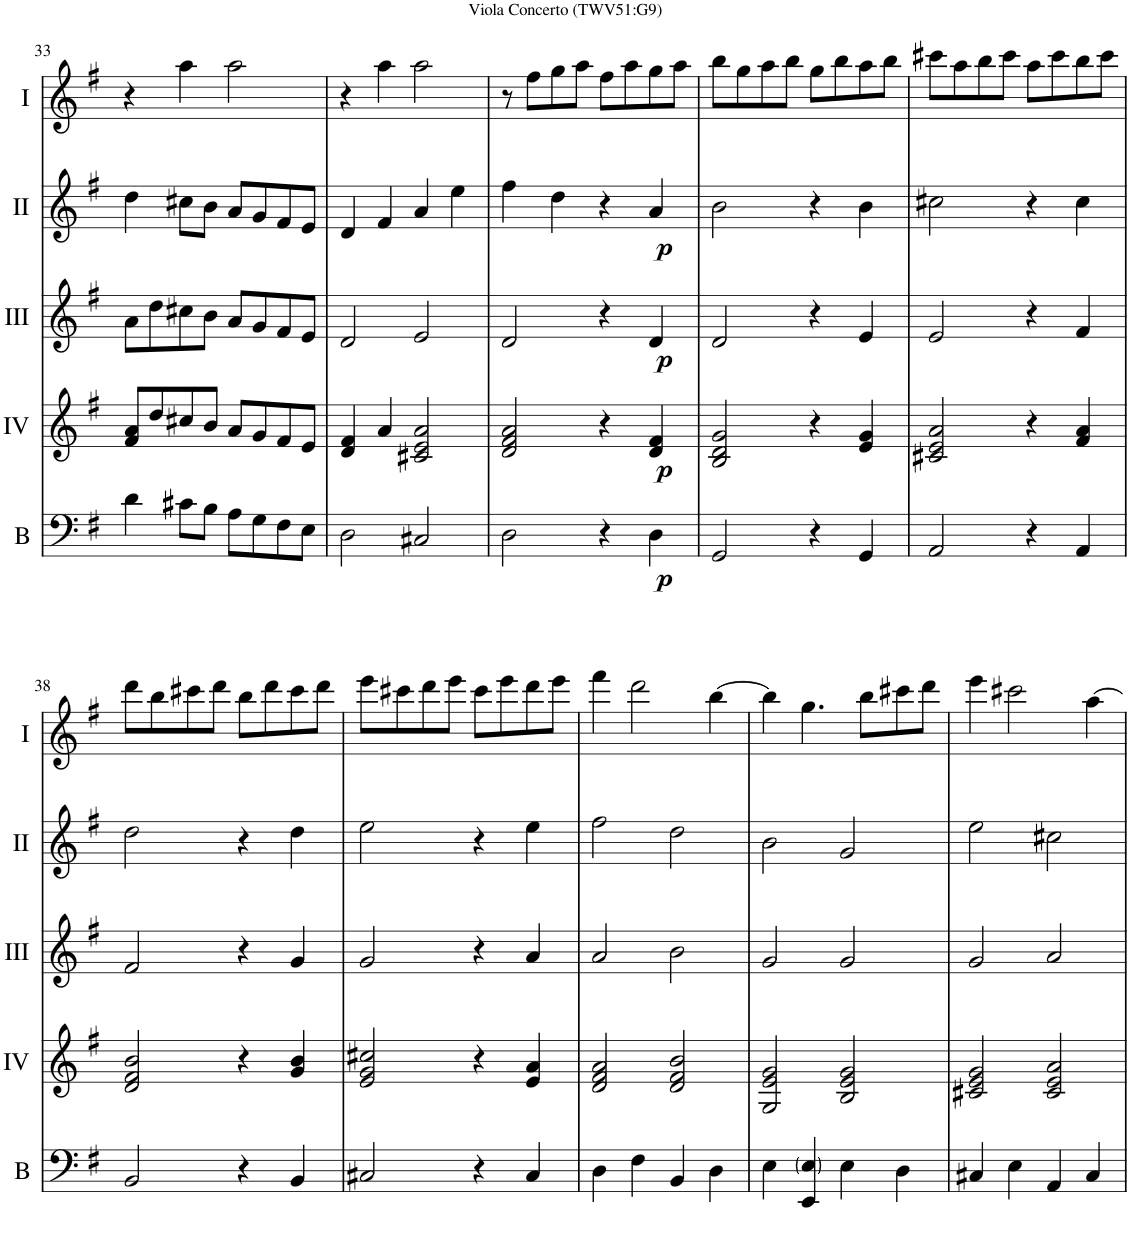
**kern	**dynam	**kern	**dynam	**kern	**dynam	**kern	**dynam	**kern
*part5	*part5	*part4	*part4	*part3	*part3	*part2	*part2	*part1
*staff5	*staff5	*staff4	*staff4	*staff3	*staff3	*staff2	*staff2	*staff1
*I"Bass	*	*I"Acc. 4	*	*I"Acc. 3	*	*I"Acc. 2	*	*I"Acc. 1
*I'B	*	*	*	*	*	*	*	*
!!LO:PB:g=z
*clefF4	*	*clefG2	*	*clefG2	*	*clefG2	*	*clefG2
*Trd7c12	*	*	*	*	*	*	*	*Trd7c12
*k[f#]	*	*k[f#]	*	*k[f#]	*	*k[f#]	*	*k[f#]
*M2/2	*	*M2/2	*	*M2/2	*	*M2/2	*	*M2/2
*met(c|)	*	*met(c|)	*	*met(c|)	*	*met(c|)	*	*met(c|)
=33	=33	=33	=33	=33	=33	=33	=33	=33
4d\	.	8f#/ 8a/L	.	8a\L	.	4dd\	.	4r
.	.	8dd/	.	8dd\	.	.	.	.
8c#X\L	.	8cc#X/	.	8cc#X\	.	8cc#X\L	.	4aa\
8B\J	.	8b/J	.	8b\J	.	8b\J	.	.
8A\L	.	8a/L	.	8a/L	.	8a/L	.	2aa\
8G\	.	8g/	.	8g/	.	8g/	.	.
8F#\	.	8f#/	.	8f#/	.	8f#/	.	.
8E\J	.	8e/J	.	8e/J	.	8e/J	.	.
=34	=34	=34	=34	=34	=34	=34	=34	=34
2D\	.	4d/ 4f#/	.	2d/	.	4d/	.	4r
.	.	4a/	.	.	.	4f#/	.	4aa\
2C#X/	.	2c#X/ 2e/ 2a/	.	2e/	.	4a/	.	2aa\
.	.	.	.	.	.	4ee\	.	.
=35	=35	=35	=35	=35	=35	=35	=35	=35
2D\	.	2d/ 2f#/ 2a/	.	2d/	.	4ff#\	.	8r
.	.	.	.	.	.	.	.	8ff#\L
.	.	.	.	.	.	4dd\	.	8gg\
.	.	.	.	.	.	.	.	8aa\J
4r	.	4r	.	4r	.	4r	.	8ff#\L
.	.	.	.	.	.	.	.	8aa\
!	!LO:DY:b	!	!LO:DY:b	!	!LO:DY:b	!	!LO:DY:b	!
4D\	p	4d/ 4f#/	p	4d/	p	4a/	p	8gg\
.	.	.	.	.	.	.	.	8aa\J
=36	=36	=36	=36	=36	=36	=36	=36	=36
2GG/	.	2B/ 2d/ 2g/	.	2d/	.	2b\	.	8bb\L
.	.	.	.	.	.	.	.	8gg\
.	.	.	.	.	.	.	.	8aa\
.	.	.	.	.	.	.	.	8bb\J
4r	.	4r	.	4r	.	4r	.	8gg\L
.	.	.	.	.	.	.	.	8bb\
4GG/	.	4e/ 4g/	.	4e/	.	4b\	.	8aa\
.	.	.	.	.	.	.	.	8bb\J
=37	=37	=37	=37	=37	=37	=37	=37	=37
2AA/	.	2c#X/ 2e/ 2a/	.	2e/	.	2cc#X\	.	8ccc#X\L
.	.	.	.	.	.	.	.	8aa\
.	.	.	.	.	.	.	.	8bb\
.	.	.	.	.	.	.	.	8ccc#\J
4r	.	4r	.	4r	.	4r	.	8aa\L
.	.	.	.	.	.	.	.	8ccc#\
4AA/	.	4f#/ 4a/	.	4f#/	.	4cc#\	.	8bb\
.	.	.	.	.	.	.	.	8ccc#\J
!!LO:LB:g=z
=38	=38	=38	=38	=38	=38	=38	=38	=38
2BB/	.	2d/ 2f#/ 2b/	.	2f#/	.	2dd\	.	8ddd\L
.	.	.	.	.	.	.	.	8bb\
.	.	.	.	.	.	.	.	8ccc#X\
.	.	.	.	.	.	.	.	8ddd\J
4r	.	4r	.	4r	.	4r	.	8bb\L
.	.	.	.	.	.	.	.	8ddd\
4BB/	.	4g/ 4b/	.	4g/	.	4dd\	.	8ccc#\
.	.	.	.	.	.	.	.	8ddd\J
=39	=39	=39	=39	=39	=39	=39	=39	=39
2C#X/	.	2e/ 2g/ 2cc#X/	.	2g/	.	2ee\	.	8eee\L
.	.	.	.	.	.	.	.	8ccc#X\
.	.	.	.	.	.	.	.	8ddd\
.	.	.	.	.	.	.	.	8eee\J
4r	.	4r	.	4r	.	4r	.	8ccc#\L
.	.	.	.	.	.	.	.	8eee\
4C#/	.	4e/ 4a/	.	4a/	.	4ee\	.	8ddd\
.	.	.	.	.	.	.	.	8eee\J
=40	=40	=40	=40	=40	=40	=40	=40	=40
4D\	.	2d/ 2f#/ 2a/	.	2a/	.	2ff#\	.	4fff#\
4F#\	.	.	.	.	.	.	.	2ddd\
4BB/	.	2d/ 2f#/ 2b/	.	2b\	.	2dd\	.	.
4D\	.	.	.	.	.	.	.	[4bb\
=41	=41	=41	=41	=41	=41	=41	=41	=41
4E\	.	2G/ 2e/ 2g/	.	2g/	.	2b\	.	4bb\]
4EE/ 4E/	.	.	.	.	.	.	.	4.gg\
4E\	.	2B/ 2e/ 2g/	.	2g/	.	2g/	.	.
.	.	.	.	.	.	.	.	8bb\L
4D\	.	.	.	.	.	.	.	8ccc#X\
.	.	.	.	.	.	.	.	8ddd\J
=42	=42	=42	=42	=42	=42	=42	=42	=42
4C#X/	.	2c#X/ 2e/ 2g/	.	2g/	.	2ee\	.	4eee\
4E\	.	.	.	.	.	.	.	2ccc#X\
4AA/	.	2c#/ 2e/ 2a/	.	2a/	.	2cc#X\	.	.
4C#/	.	.	.	.	.	.	.	[4aa\
=	=	=	=	=	=	=	=	=
*-	*-	*-	*-	*-	*-	*-	*-	*-
